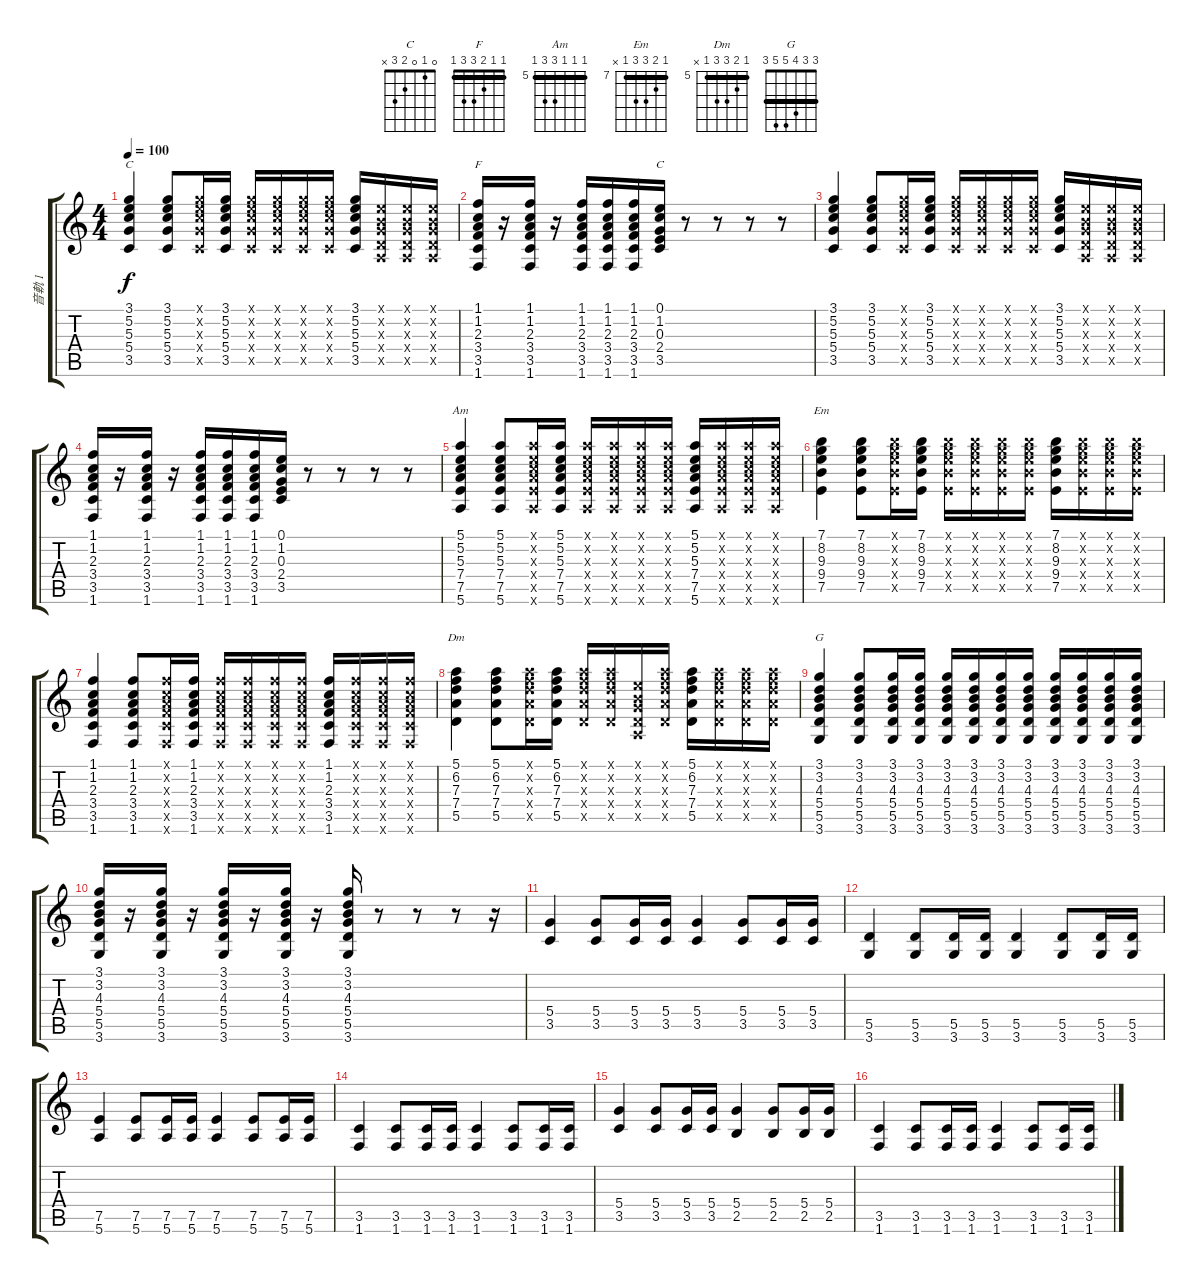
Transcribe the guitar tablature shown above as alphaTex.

\track ("音軌 1" "音軌 1") {instrument electricguitarjazz}
\staff {score tabs}
\tuning (E4 B3 G3 D3 A2 E2) {hide}
\chord ("C" 3 5 5 5 3 x) {barre 3}
\chord ("F" 1 1 2 3 3 1) {barre 1}
\chord ("C" 0 1 0 2 3 x)
\chord ("Am" 5 5 5 7 7 5) {firstfret 5 barre 5}
\chord ("Em" 7 8 9 9 7 x) {firstfret 7 barre 7}
\chord ("Dm" 5 6 7 7 5 x) {firstfret 5 barre 5}
\chord ("G" 3 3 4 5 5 3) {barre 3}
\ts (4 4)
\tempo 100
\clef g2
\ks c
(3.1 5.2 5.3 5.4 3.5).4{ch "C" dy f} (3.1 5.2 5.3 5.4 3.5).8 (3.1{x} 5.2{x} 5.3{x} 5.4{x} 3.5{x}).16 (3.1 5.2 5.3 5.4 3.5).16 (3.1{x} 5.2{x} 5.3{x} 5.4{x} 3.5{x}).16 (3.1{x} 5.2{x} 5.3{x} 5.4{x} 3.5{x}).16 (3.1{x} 5.2{x} 5.3{x} 5.4{x} 3.5{x}).16 (3.1{x} 5.2{x} 5.3{x} 5.4{x} 3.5{x}).16 (3.1 5.2 5.3 5.4 3.5).16 (0.1{x} 0.2{x} 0.3{x} 0.4{x} 0.5{x}).16 (0.1{x} 0.2{x} 0.3{x} 0.4{x} 0.5{x}).16 (0.1{x} 0.2{x} 0.3{x} 0.4{x} 0.5{x}).16 |
(1.1 1.2 2.3 3.4 3.5 1.6).16{ch "F"} r.16 (1.1 1.2 2.3 3.4 3.5 1.6).16 r.16 (1.1 1.2 2.3 3.4 3.5 1.6).16 (1.1 1.2 2.3 3.4 3.5 1.6).16 (1.1 1.2 2.3 3.4 3.5 1.6).16 (0.1 1.2 0.3 2.4 3.5).16{ch "C"} r.8 r.8 r.8 r.8 |
(3.1 5.2 5.3 5.4 3.5).4 (3.1 5.2 5.3 5.4 3.5).8 (3.1{x} 5.2{x} 5.3{x} 5.4{x} 3.5{x}).16 (3.1 5.2 5.3 5.4 3.5).16 (3.1{x} 5.2{x} 5.3{x} 5.4{x} 3.5{x}).16 (3.1{x} 5.2{x} 5.3{x} 5.4{x} 3.5{x}).16 (3.1{x} 5.2{x} 5.3{x} 5.4{x} 3.5{x}).16 (3.1{x} 5.2{x} 5.3{x} 5.4{x} 3.5{x}).16 (3.1 5.2 5.3 5.4 3.5).16 (0.1{x} 0.2{x} 0.3{x} 0.4{x} 0.5{x}).16 (0.1{x} 0.2{x} 0.3{x} 0.4{x} 0.5{x}).16 (0.1{x} 0.2{x} 0.3{x} 0.4{x} 0.5{x}).16 |
(1.1 1.2 2.3 3.4 3.5 1.6).16 r.16 (1.1 1.2 2.3 3.4 3.5 1.6).16 r.16 (1.1 1.2 2.3 3.4 3.5 1.6).16 (1.1 1.2 2.3 3.4 3.5 1.6).16 (1.1 1.2 2.3 3.4 3.5 1.6).16 (0.1 1.2 0.3 2.4 3.5).16 r.8 r.8 r.8 r.8 |
(5.1 5.2 5.3 7.4 7.5 5.6).4{ch "Am"} (5.1 5.2 5.3 7.4 7.5 5.6).8 (5.1{x} 5.2{x} 5.3{x} 7.4{x} 7.5{x} 5.6{x}).16 (5.1 5.2 5.3 7.4 7.5 5.6).16 (5.1{x} 5.2{x} 5.3{x} 7.4{x} 7.5{x} 5.6{x}).16 (5.1{x} 5.2{x} 5.3{x} 7.4{x} 7.5{x} 5.6{x}).16 (5.1{x} 5.2{x} 5.3{x} 7.4{x} 7.5{x} 5.6{x}).16 (5.1{x} 5.2{x} 5.3{x} 7.4{x} 7.5{x} 5.6{x}).16 (5.1 5.2 5.3 7.4 7.5 5.6).16 (5.1{x} 5.2{x} 5.3{x} 7.4{x} 7.5{x} 5.6{x}).16 (5.1{x} 5.2{x} 5.3{x} 7.4{x} 7.5{x} 5.6{x}).16 (5.1{x} 5.2{x} 5.3{x} 7.4{x} 7.5{x} 5.6{x}).16 |
(7.1 8.2 9.3 9.4 7.5).4{ch "Em"} (7.1 8.2 9.3 9.4 7.5).8 (7.1{x} 8.2{x} 9.3{x} 9.4{x} 7.5{x}).16 (7.1 8.2 9.3 9.4 7.5).16 (7.1{x} 8.2{x} 9.3{x} 9.4{x} 7.5{x}).16 (7.1{x} 8.2{x} 9.3{x} 9.4{x} 7.5{x}).16 (7.1{x} 8.2{x} 9.3{x} 9.4{x} 7.5{x}).16 (7.1{x} 8.2{x} 9.3{x} 9.4{x} 7.5{x}).16 (7.1 8.2 9.3 9.4 7.5).16 (7.1{x} 8.2{x} 9.3{x} 9.4{x} 7.5{x}).16 (7.1{x} 8.2{x} 9.3{x} 9.4{x} 7.5{x}).16 (7.1{x} 8.2{x} 9.3{x} 9.4{x} 7.5{x}).16 |
(1.1 1.2 2.3 3.4 3.5 1.6).4 (1.1 1.2 2.3 3.4 3.5 1.6).8 (1.1{x} 1.2{x} 2.3{x} 3.4{x} 3.5{x} 1.6{x}).16 (1.1 1.2 2.3 3.4 3.5 1.6).16 (1.1{x} 1.2{x} 2.3{x} 3.4{x} 3.5{x} 1.6{x}).16 (1.1{x} 1.2{x} 2.3{x} 3.4{x} 3.5{x} 1.6{x}).16 (1.1{x} 1.2{x} 2.3{x} 3.4{x} 3.5{x} 1.6{x}).16 (1.1{x} 1.2{x} 2.3{x} 3.4{x} 3.5{x} 1.6{x}).16 (1.1 1.2 2.3 3.4 3.5 1.6).16 (1.1{x} 1.2{x} 2.3{x} 3.4{x} 3.5{x} 1.6{x}).16 (1.1{x} 1.2{x} 2.3{x} 3.4{x} 3.5{x} 1.6{x}).16 (1.1{x} 1.2{x} 2.3{x} 3.4{x} 3.5{x} 1.6{x}).16 |
(5.1 6.2 7.3 7.4 5.5).4{ch "Dm"} (5.1 6.2 7.3 7.4 5.5).8 (5.1{x} 6.2{x} 7.3{x} 7.4{x} 5.5{x}).16 (5.1 6.2 7.3 7.4 5.5).16 (5.1{x} 6.2{x} 7.3{x} 7.4{x} 5.5{x}).16 (5.1{x} 6.2{x} 7.3{x} 7.4{x} 5.5{x}).16 (0.1{x} 0.2{x} 0.3{x} 0.4{x} 0.5{x}).16 (5.1{x} 6.2{x} 7.3{x} 7.4{x} 5.5{x}).16 (5.1 6.2 7.3 7.4 5.5).16 (5.1{x} 6.2{x} 7.3{x} 7.4{x} 5.5{x}).16 (5.1{x} 6.2{x} 7.3{x} 7.4{x} 5.5{x}).16 (5.1{x} 6.2{x} 7.3{x} 7.4{x} 5.5{x}).16 |
(3.1 3.2 4.3 5.4 5.5 3.6).4{ch "G"} (3.1 3.2 4.3 5.4 5.5 3.6).8 (3.1 3.2 4.3 5.4 5.5 3.6).16 (3.1 3.2 4.3 5.4 5.5 3.6).16 (3.1 3.2 4.3 5.4 5.5 3.6).16 (3.1 3.2 4.3 5.4 5.5 3.6).16 (3.1 3.2 4.3 5.4 5.5 3.6).16 (3.1 3.2 4.3 5.4 5.5 3.6).16 (3.1 3.2 4.3 5.4 5.5 3.6).16 (3.1 3.2 4.3 5.4 5.5 3.6).16 (3.1 3.2 4.3 5.4 5.5 3.6).16 (3.1 3.2 4.3 5.4 5.5 3.6).16 |
(3.1 3.2 4.3 5.4 5.5 3.6).16 r.16 (3.1 3.2 4.3 5.4 5.5 3.6).16 r.16 (3.1 3.2 4.3 5.4 5.5 3.6).16 r.16 (3.1 3.2 4.3 5.4 5.5 3.6).16 r.16 (3.1 3.2 4.3 5.4 5.5 3.6).16 r.8 r.8 r.8 r.16 |
(5.4 3.5).4{instrument overdrivenguitar} (5.4 3.5).8 (5.4 3.5).16 (5.4 3.5).16 (5.4 3.5).4 (5.4 3.5).8 (5.4 3.5).16 (5.4 3.5).16 |
(5.5 3.6).4 (5.5 3.6).8 (5.5 3.6).16 (5.5 3.6).16 (5.5 3.6).4 (5.5 3.6).8 (5.5 3.6).16 (5.5 3.6).16 |
(7.5 5.6).4 (7.5 5.6).8 (7.5 5.6).16 (7.5 5.6).16 (7.5 5.6).4 (7.5 5.6).8 (7.5 5.6).16 (7.5 5.6).16 |
(3.5 1.6).4 (3.5 1.6).8 (3.5 1.6).16 (3.5 1.6).16 (3.5 1.6).4 (3.5 1.6).8 (3.5 1.6).16 (3.5 1.6).16 |
(5.4 3.5).4 (5.4 3.5).8 (5.4 3.5).16 (5.4 3.5).16 (5.4 2.5).4 (5.4 2.5).8 (5.4 2.5).16 (5.4 2.5).16 |
(3.5 1.6).4 (3.5 1.6).8 (3.5 1.6).16 (3.5 1.6).16 (3.5 1.6).4 (3.5 1.6).8 (3.5 1.6).16 (3.5 1.6).16
